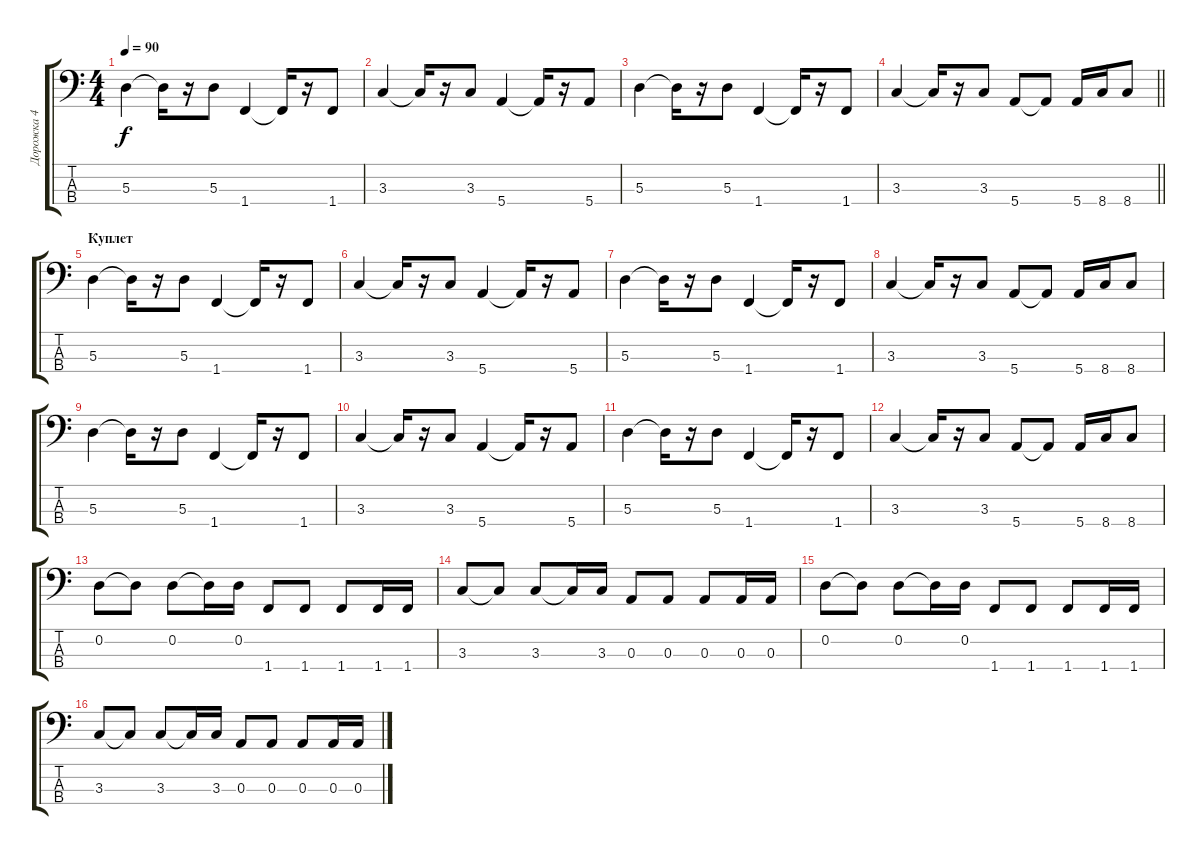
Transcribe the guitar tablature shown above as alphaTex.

\track ("Дорожка 4" "Дорожка 4") {instrument electricbassfinger}
\staff {score tabs}
\tuning (G2 D2 A1 E1) {hide}
\ts (4 4)
\tempo 90
\clef f4
\ks c
5.3.4{dy f} 5.3{t}.16 r.16 5.3.8 1.4.4 1.4{t}.16 r.16 1.4.8 |
3.3.4 3.3{t}.16 r.16 3.3.8 5.4.4 5.4{t}.16 r.16 5.4.8 |
5.3.4 5.3{t}.16 r.16 5.3.8 1.4.4 1.4{t}.16 r.16 1.4.8 |
\barLineRight lightlight
3.3.4 3.3{t}.16 r.16 3.3.8 5.4.8 5.4{t}.8 5.4.16 8.4.16 8.4.8 |
\section ("" "Куплет")
5.3.4 5.3{t}.16 r.16 5.3.8 1.4.4 1.4{t}.16 r.16 1.4.8 |
3.3.4 3.3{t}.16 r.16 3.3.8 5.4.4 5.4{t}.16 r.16 5.4.8 |
5.3.4 5.3{t}.16 r.16 5.3.8 1.4.4 1.4{t}.16 r.16 1.4.8 |
3.3.4 3.3{t}.16 r.16 3.3.8 5.4.8 5.4{t}.8 5.4.16 8.4.16 8.4.8 |
5.3.4 5.3{t}.16 r.16 5.3.8 1.4.4 1.4{t}.16 r.16 1.4.8 |
3.3.4 3.3{t}.16 r.16 3.3.8 5.4.4 5.4{t}.16 r.16 5.4.8 |
5.3.4 5.3{t}.16 r.16 5.3.8 1.4.4 1.4{t}.16 r.16 1.4.8 |
3.3.4 3.3{t}.16 r.16 3.3.8 5.4.8 5.4{t}.8 5.4.16 8.4.16 8.4.8 |
0.2.8 0.2{t}.8 0.2.8 0.2{t}.16 0.2.16 1.4.8 1.4.8 1.4.8 1.4.16 1.4.16 |
3.3.8 3.3{t}.8 3.3.8 3.3{t}.16 3.3.16 0.3.8 0.3.8 0.3.8 0.3.16 0.3.16 |
0.2.8 0.2{t}.8 0.2.8 0.2{t}.16 0.2.16 1.4.8 1.4.8 1.4.8 1.4.16 1.4.16 |
3.3.8 3.3{t}.8 3.3.8 3.3{t}.16 3.3.16 0.3.8 0.3.8 0.3.8 0.3.16 0.3.16
